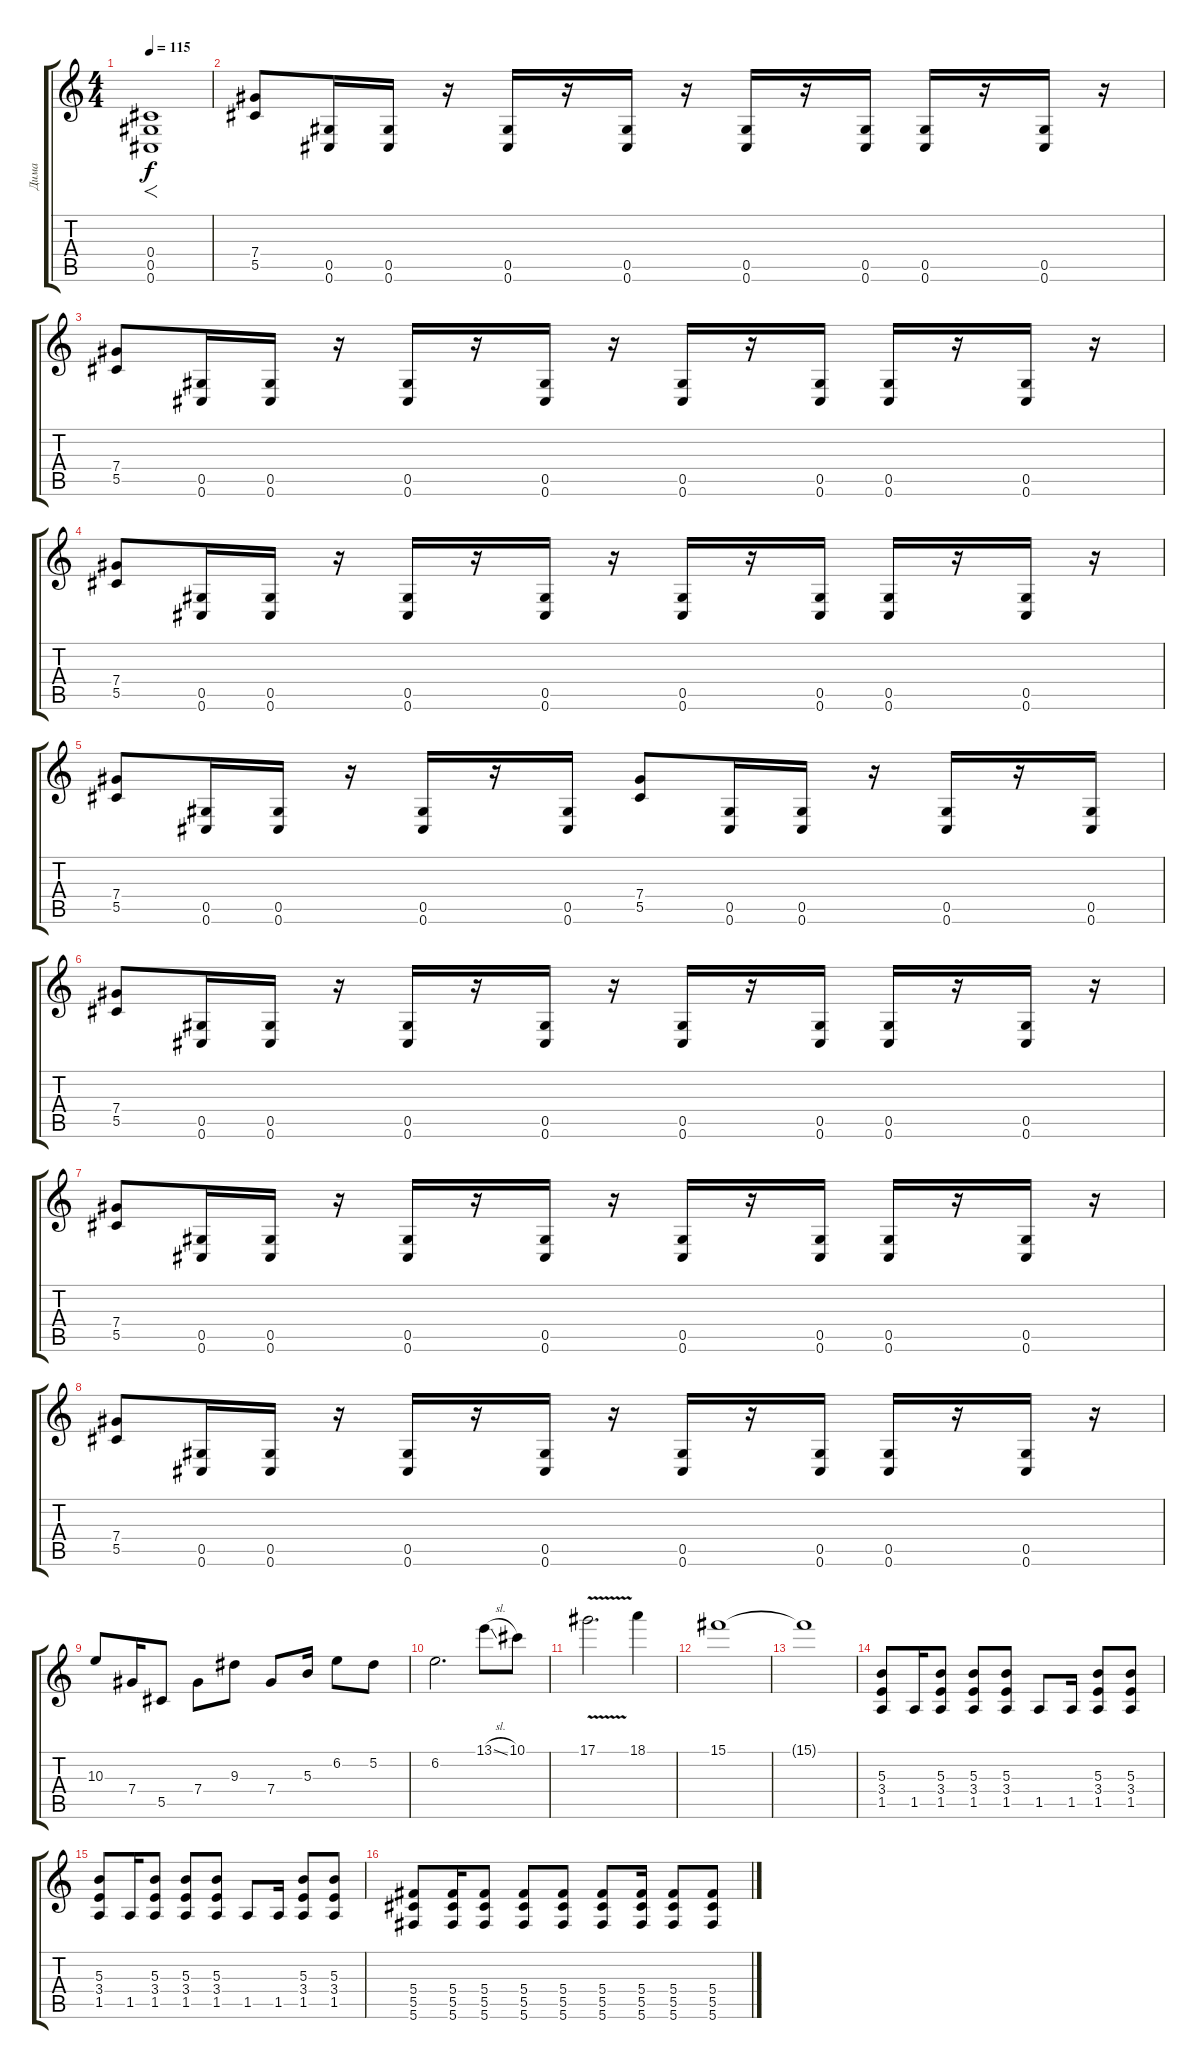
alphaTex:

\track ("Дима" "Дима") {instrument distortionguitar}
\staff {score tabs}
\tuning (Eb4 Bb3 Gb3 Db3 Ab2 Db2) {hide}
\ts (4 4)
\tempo 115
\clef g2
\ks c
(0.4 0.5 0.6).1{f dy f instrument distortionguitar} |
(7.4 5.5).8 (0.5 0.6).16 (0.5 0.6).16 r.16 (0.5 0.6).16 r.16 (0.5 0.6).16 r.16 (0.5 0.6).16 r.16 (0.5 0.6).16 (0.5 0.6).16 r.16 (0.5 0.6).16 r.16 |
(7.4 5.5).8 (0.5 0.6).16 (0.5 0.6).16 r.16 (0.5 0.6).16 r.16 (0.5 0.6).16 r.16 (0.5 0.6).16 r.16 (0.5 0.6).16 (0.5 0.6).16 r.16 (0.5 0.6).16 r.16 |
(7.4 5.5).8 (0.5 0.6).16 (0.5 0.6).16 r.16 (0.5 0.6).16 r.16 (0.5 0.6).16 r.16 (0.5 0.6).16 r.16 (0.5 0.6).16 (0.5 0.6).16 r.16 (0.5 0.6).16 r.16 |
(7.4 5.5).8 (0.5 0.6).16 (0.5 0.6).16 r.16 (0.5 0.6).16 r.16 (0.5 0.6).16 (7.4 5.5).8 (0.5 0.6).16 (0.5 0.6).16 r.16 (0.5 0.6).16 r.16 (0.5 0.6).16 |
(7.4 5.5).8 (0.5 0.6).16 (0.5 0.6).16 r.16 (0.5 0.6).16 r.16 (0.5 0.6).16 r.16 (0.5 0.6).16 r.16 (0.5 0.6).16 (0.5 0.6).16 r.16 (0.5 0.6).16 r.16 |
(7.4 5.5).8 (0.5 0.6).16 (0.5 0.6).16 r.16 (0.5 0.6).16 r.16 (0.5 0.6).16 r.16 (0.5 0.6).16 r.16 (0.5 0.6).16 (0.5 0.6).16 r.16 (0.5 0.6).16 r.16 |
(7.4 5.5).8 (0.5 0.6).16 (0.5 0.6).16 r.16 (0.5 0.6).16 r.16 (0.5 0.6).16 r.16 (0.5 0.6).16 r.16 (0.5 0.6).16 (0.5 0.6).16 r.16 (0.5 0.6).16 r.16 |
10.3.8 7.4.16 5.5.8 7.4.8 9.3.8 7.4.8 5.3.16 6.2.8 5.2.8 |
6.2.2{d} 13.1{sl}.8 10.1.8 |
17.1{v}.2{d} 18.1.4 |
15.1.1 |
15.1{t}.1 |
(5.3 3.4 1.5).8 1.5.16 (5.3 3.4 1.5).8 (5.3 3.4 1.5).8 (5.3 3.4 1.5).8 1.5.8 1.5.16 (5.3 3.4 1.5).8 (5.3 3.4 1.5).8 |
(5.3 3.4 1.5).8 1.5.16 (5.3 3.4 1.5).8 (5.3 3.4 1.5).8 (5.3 3.4 1.5).8 1.5.8 1.5.16 (5.3 3.4 1.5).8 (5.3 3.4 1.5).8 |
(5.4 5.5 5.6).8 (5.4 5.5 5.6).16 (5.4 5.5 5.6).8 (5.4 5.5 5.6).8 (5.4 5.5 5.6).8 (5.4 5.5 5.6).8 (5.4 5.5 5.6).16 (5.4 5.5 5.6).8 (5.4 5.5 5.6).8
